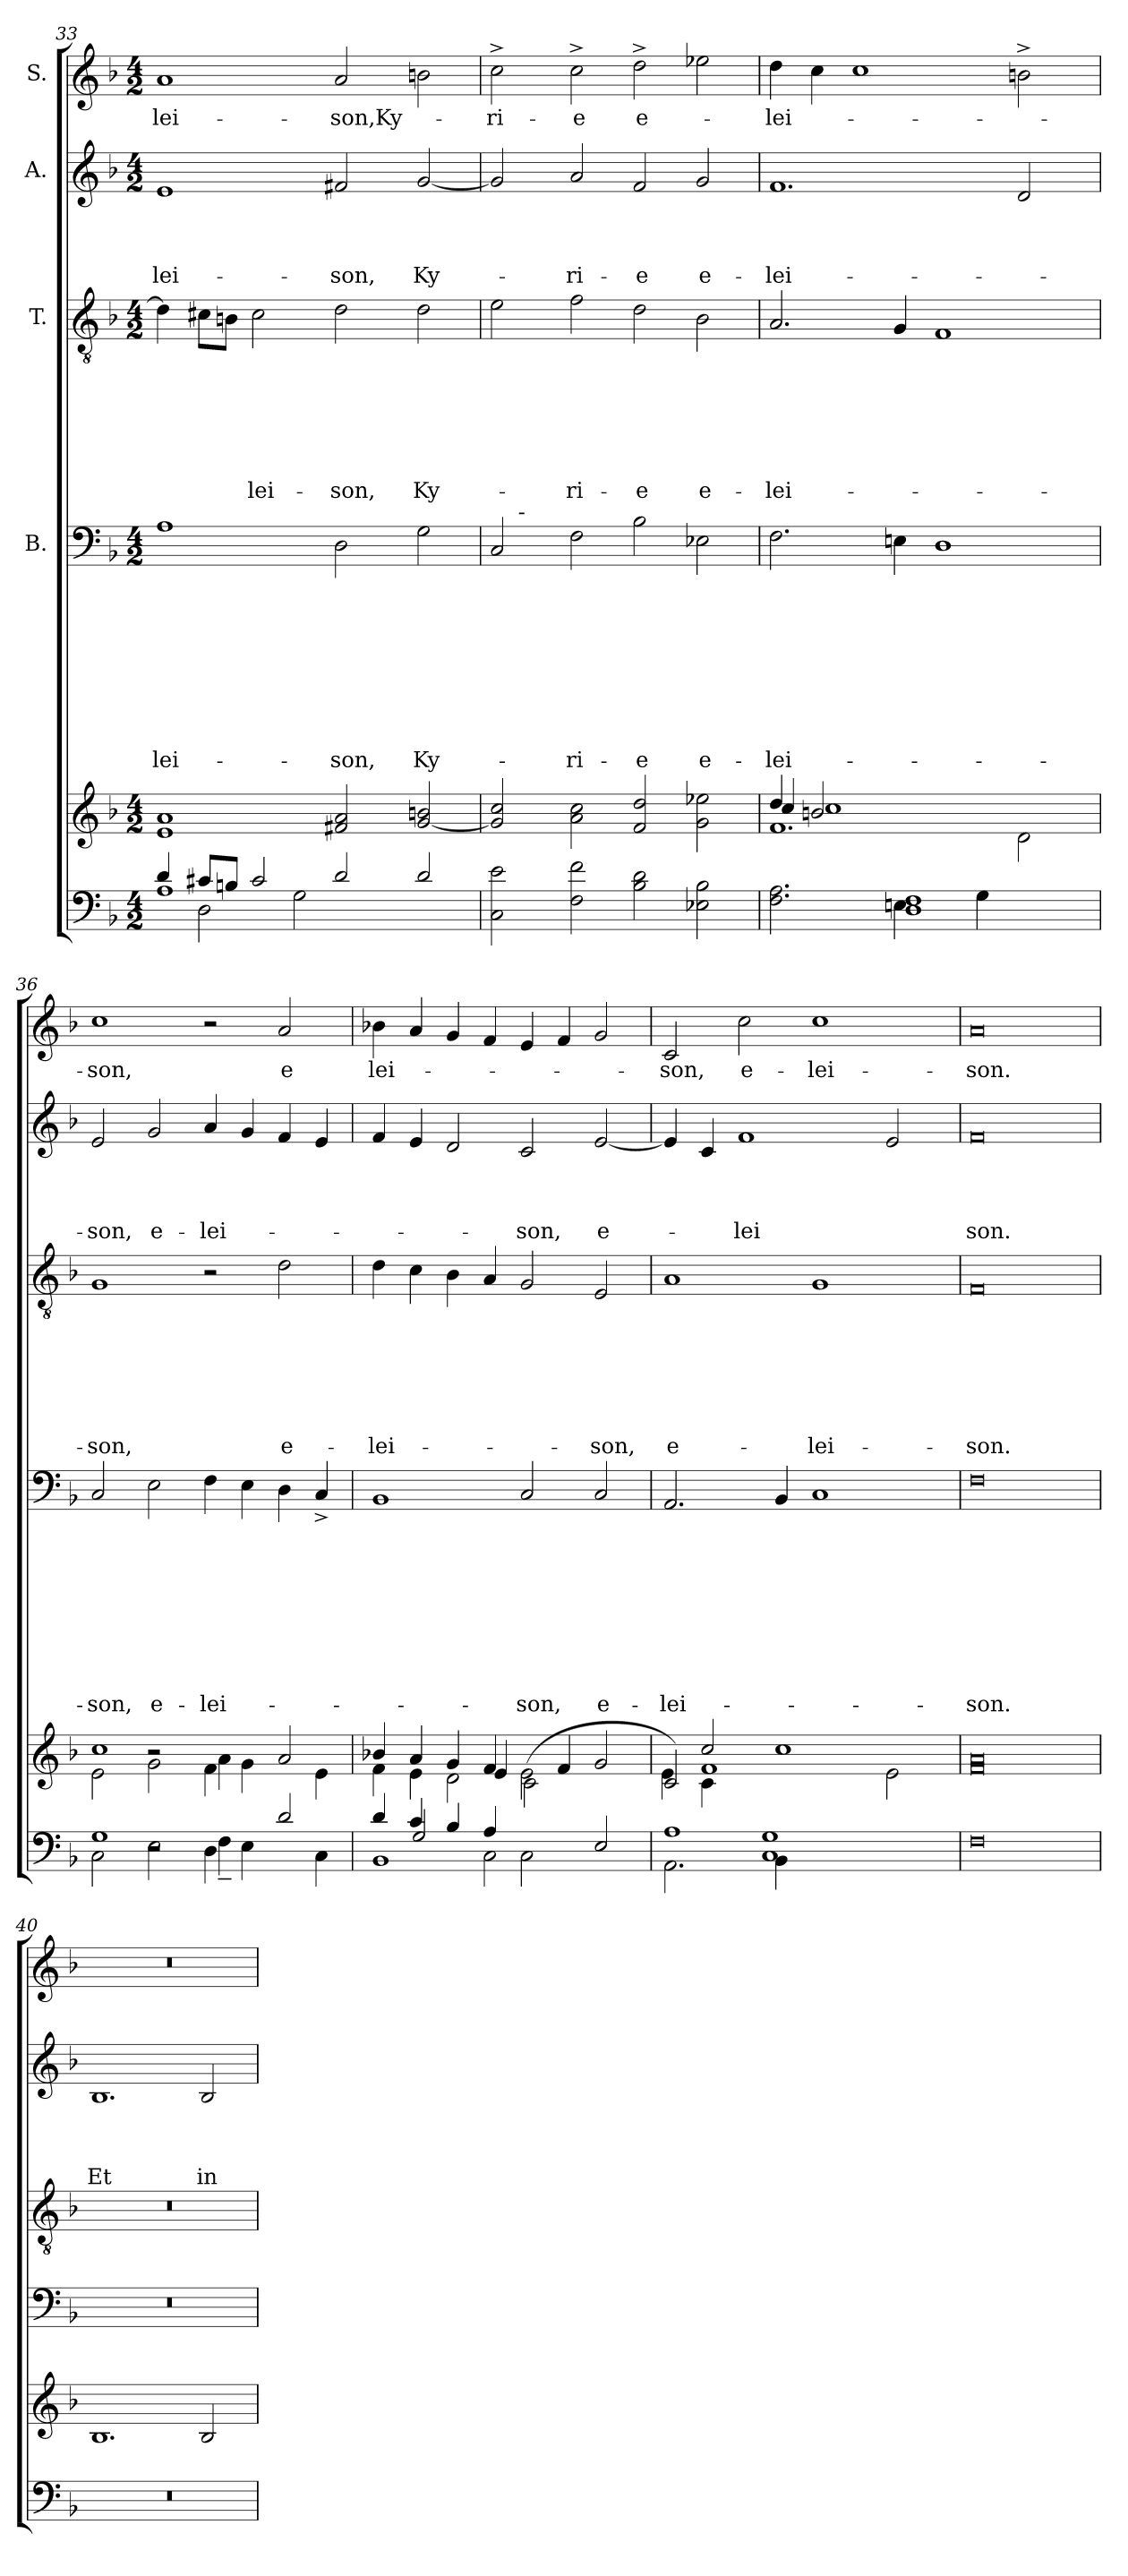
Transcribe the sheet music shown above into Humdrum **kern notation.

**kern	**kern	**kern	**text	**text	**text	**text	**text	**text	**text	**text	**text	**kern	**text	**text	**text	**text	**text	**text	**text	**kern	**text	**text	**text	**text	**kern	**text
*part5	*part5	*part4	*part4	*part4	*part4	*part4	*part4	*part4	*part4	*part4	*part4	*part3	*part3	*part3	*part3	*part3	*part3	*part3	*part3	*part2	*part2	*part2	*part2	*part2	*part1	*part1
*staff6	*staff5	*staff4	*staff4	*staff4	*staff4	*staff4	*staff4	*staff4	*staff4	*staff4	*staff4	*staff3	*staff3	*staff3	*staff3	*staff3	*staff3	*staff3	*staff3	*staff2	*staff2	*staff2	*staff2	*staff2	*staff1	*staff1
*	*	*I"B.	*	*	*	*	*	*	*	*	*	*I"T.	*	*	*	*	*	*	*	*I"A.	*	*	*	*	*I"S.	*
*clefF4	*clefG2	*clefF4	*	*	*	*	*	*	*	*	*	*clefGv2	*	*	*	*	*	*	*	*clefG2	*	*	*	*	*clefG2	*
*k[b-]	*k[b-]	*k[b-]	*	*	*	*	*	*	*	*	*	*k[b-]	*	*	*	*	*	*	*	*k[b-]	*	*	*	*	*k[b-]	*
*F:	*F:	*F:	*	*	*	*	*	*	*	*	*	*F:	*	*	*	*	*	*	*	*F:	*	*	*	*	*F:	*
*M4/2	*M4/2	*M4/2	*	*	*	*	*	*	*	*	*	*M4/2	*	*	*	*	*	*	*	*M4/2	*	*	*	*	*M4/2	*
=33	=33	=33	=33	=33	=33	=33	=33	=33	=33	=33	=33	=33	=33	=33	=33	=33	=33	=33	=33	=33	=33	=33	=33	=33	=33	=33
*^	*	*	*	*	*	*	*	*	*	*	*	*	*	*	*	*	*	*	*	*	*	*	*	*	*	*
*	*^	*	*	*	*	*	*	*	*	*	*	*	*	*	*	*	*	*	*	*	*	*	*	*	*	*	*
*	*	*^	*	*	*	*	*	*	*	*	*	*	*	*	*	*	*	*	*	*	*	*	*	*	*	*	*	*
!	!	!	!	!	!	!	!	!	!	!	!	!	!	!LO:LY:b	!	!	!	!	!	!	!	!	!	!	!	!	!LO:LY:b	!	!LO:LY:b
1A	4d/	4ryy	2.ryy	1e 1a	1A	.	.	.	.	.	.	.	.	-lei-	4d\]	.	.	.	.	.	.	.	1e	.	.	.	-lei-	1a	lei-
.	8c#X/L	2D\	.	.	.	.	.	.	.	.	.	.	.	.	8c#X\L	.	.	.	.	.	.	.	.	.	.	.	.	.	.
.	8Bn/J	.	.	.	.	.	.	.	.	.	.	.	.	.	8Bn\J	.	.	.	.	.	.	.	.	.	.	.	.	.	.
!	!	!	!	!	!	!	!	!	!	!	!	!	!	!	!	!	!	!	!	!	!	!LO:LY:b	!	!	!	!	!	!	!
.	2c#/	.	.	.	.	.	.	.	.	.	.	.	.	.	2c#\	.	.	.	.	.	.	-lei-	.	.	.	.	.	.	.
.	.	2.ryy	2G\	.	.	.	.	.	.	.	.	.	.	.	.	.	.	.	.	.	.	.	.	.	.	.	.	.	.
!	!	!	!	!	!	!	!	!	!	!	!	!	!	!LO:LY:b	!	!	!	!	!	!	!	!LO:LY:b	!	!	!	!	!LO:LY:b	!	!LO:LY:b
1ryy	2d/	.	.	2f#X/ 2a/	2D\	.	.	.	.	.	.	.	.	-son,	2d\	.	.	.	.	.	.	-son,	2f#X/	.	.	.	-son,	2a/	-son,Ky-
.	.	.	2.ryy	.	.	.	.	.	.	.	.	.	.	.	.	.	.	.	.	.	.	.	.	.	.	.	.	.	.
!	!	!	!	!	!	!	!	!	!	!	!	!	!	!LO:LY:b	!	!	!	!	!	!	!	!LO:LY:b	!	!	!	!	!LO:LY:b	!	!
.	2ryy	2d/	.	[<2g/ 2bn/	2G\	.	.	.	.	.	.	.	.	Ky-	2d\	.	.	.	.	.	.	Ky-	[<2g/	.	.	.	Ky-	2bn\	.
*	*	*v	*v	*	*	*	*	*	*	*	*	*	*	*	*	*	*	*	*	*	*	*	*	*	*	*	*	*	*
!!LO:LB:g=z
=34	=34	=34	=34	=34	=34	=34	=34	=34	=34	=34	=34	=34	=34	=34	=34	=34	=34	=34	=34	=34	=34	=34	=34	=34	=34	=34	=34	=34
!	!	!	!	!	!	!	!	!	!	!	!	!	!	!	!	!	!	!	!	!	!	!	!	!	!	!	!	!LO:LY:b
*v	*v	*v	*	*^	*	*	*	*	*	*	*	*	*	*	*	*	*	*	*	*	*	*	*	*	*	*	*	*
2C\ 2e\	2g/] 2cc/	2C/	8ryy	.	.	.	.	.	.	.	.	.	2e\	.	.	.	.	.	.	.	2g/]	.	.	.	.	2cc^>\	-ri-
!	!	!	!LO:TX:a:t=-	!	!	!	!	!	!	!	!	!	!	!	!	!	!	!	!	!	!	!	!	!	!	!	!
.	.	.	1...ryy	.	.	.	.	.	.	.	.	.	.	.	.	.	.	.	.	.	.	.	.	.	.	.	.
!	!	!	!	!	!	!	!	!	!	!	!	!LO:LY:b	!	!	!	!	!	!	!	!LO:LY:b	!	!	!	!	!LO:LY:b	!	!LO:LY:b
2F\ 2f\	2a\ 2cc\	2F\	.	.	.	.	.	.	.	.	.	-ri-	2f\	.	.	.	.	.	.	-ri-	2a/	.	.	.	-ri-	2cc^>\	-e
!	!	!	!	!	!	!	!	!	!	!	!	!LO:LY:b	!	!	!	!	!	!	!	!LO:LY:b	!	!	!	!	!LO:LY:b	!	!LO:LY:b
2B-\ 2d\	2f/ 2dd/	2B-\	.	.	.	.	.	.	.	.	.	-e	2d\	.	.	.	.	.	.	-e	2f/	.	.	.	-e	2dd^>\	e-
!	!	!	!	!	!	!	!	!	!	!	!	!LO:LY:b	!	!	!	!	!	!	!	!LO:LY:b	!	!	!	!	!LO:LY:b	!	!
2E-X\ 2B-\	2g\ 2ee-X\	2E-X\	.	.	.	.	.	.	.	.	.	e-	2B-\	.	.	.	.	.	.	e-	2g/	.	.	.	e-	2ee-X\	.
=35	=35	=35	=35	=35	=35	=35	=35	=35	=35	=35	=35	=35	=35	=35	=35	=35	=35	=35	=35	=35	=35	=35	=35	=35	=35	=35	=35
*^	*^	*	*	*	*	*	*	*	*	*	*	*	*	*	*	*	*	*	*	*	*	*	*	*	*	*	*
*	*^	*	*^	*	*	*	*	*	*	*	*	*	*	*	*	*	*	*	*	*	*	*	*	*	*	*	*	*	*
!	!	!	!	!	!	!	!	!	!	!	!	!	!	!	!	!LO:LY:b	!	!	!	!	!	!	!	!LO:LY:b	!	!	!	!	!LO:LY:b	!	!LO:LY:b
*	*	*	*	*	*	*v	*v	*	*	*	*	*	*	*	*	*	*	*	*	*	*	*	*	*	*	*	*	*	*	*	*
2.F\ 2.A\	2.ryy	2.ryy	1.f	4dd/	4cc/	2.F\	.	.	.	.	.	.	.	.	-lei-	2.A/	.	.	.	.	.	.	-lei-	1.f	.	.	.	-lei-	4dd\	-lei-
.	.	.	.	2bn/	1cc	.	.	.	.	.	.	.	.	.	.	.	.	.	.	.	.	.	.	.	.	.	.	.	4cc\	.
.	.	.	.	.	.	.	.	.	.	.	.	.	.	.	.	.	.	.	.	.	.	.	.	.	.	.	.	.	1cc	.
2ryy	4En\	1D 1F	.	1ryy	.	4En\	.	.	.	.	.	.	.	.	.	4G/	.	.	.	.	.	.	.	.	.	.	.	.	.	.
.	4ryy	.	.	.	.	1D	.	.	.	.	.	.	.	.	.	1F	.	.	.	.	.	.	.	.	.	.	.	.	.	.
4G\	2.ryy	.	.	.	4ryy	.	.	.	.	.	.	.	.	.	.	.	.	.	.	.	.	.	.	.	.	.	.	.	.	.
4ryy	.	.	2ryy	.	2d\	.	.	.	.	.	.	.	.	.	.	.	.	.	.	.	.	.	.	2d/	.	.	.	.	2bn^>\	.
4ryy	.	4ryy	.	4ryy	.	.	.	.	.	.	.	.	.	.	.	.	.	.	.	.	.	.	.	.	.	.	.	.	.	.
=36	=36	=36	=36	=36	=36	=36	=36	=36	=36	=36	=36	=36	=36	=36	=36	=36	=36	=36	=36	=36	=36	=36	=36	=36	=36	=36	=36	=36	=36	=36
!	!	!	!	!	!	!	!	!	!	!	!	!	!	!	!LO:LY:b	!	!	!	!	!	!	!	!LO:LY:b	!	!	!	!	!LO:LY:b	!	!LO:LY:b
1G	2C\	2ryy	1cc	2e\	2ryy	2C/	.	.	.	.	.	.	.	.	-son,	1G	.	.	.	.	.	.	-son,	2e/	.	.	.	-son,	1cc	-son,
!	!	!	!	!	!	!	!	!	!	!	!	!	!	!	!LO:LY:b	!	!	!	!	!	!	!	!	!	!	!	!	!LO:LY:b	!	!
.	2E\	2r	.	2g\	2r	2E\	.	.	.	.	.	.	.	.	e-	.	.	.	.	.	.	.	.	2g/	.	.	.	e-	.	.
!	!	!	!	!	!	!	!	!	!	!	!	!	!	!	!LO:LY:b	!	!	!	!	!	!	!	!	!	!	!	!	!LO:LY:b	!	!
4D\	4F~<\	4ryy	4f\	4a\	4ryy	4F\	.	.	.	.	.	.	.	.	-lei-	2r	.	.	.	.	.	.	.	4a/	.	.	.	-lei-	2r	.
2ryy	2.ryy	4E\	2ryy	2.ryy	4g\	4E\	.	.	.	.	.	.	.	.	.	.	.	.	.	.	.	.	.	4g/	.	.	.	.	.	.
!	!	!	!	!	!	!	!	!	!	!	!	!	!	!	!	!	!	!	!	!	!	!	!LO:LY:b	!	!	!	!	!	!	!LO:LY:b
.	.	2d/	.	.	2a/	4D\	.	.	.	.	.	.	.	.	.	2d\	.	.	.	.	.	.	e-	4f/	.	.	.	.	2a/	e
4C\	.	.	4e\	.	.	4C^</	.	.	.	.	.	.	.	.	.	.	.	.	.	.	.	.	.	4e/	.	.	.	.	.	.
=37	=37	=37	=37	=37	=37	=37	=37	=37	=37	=37	=37	=37	=37	=37	=37	=37	=37	=37	=37	=37	=37	=37	=37	=37	=37	=37	=37	=37	=37	=37
*	*	*^	*	*	*	*	*	*	*	*	*	*	*	*	*	*	*	*	*	*	*	*	*	*	*	*	*	*	*	*
!	!	!	!	!	!	!	!	!	!	!	!	!	!	!	!	!	!	!	!	!	!	!	!	!LO:LY:b	!	!	!	!	!	!	!LO:LY:b
1BB-	4d/	4ryy	2.ryy	4f\	4b-X/	2.ryy	1BB-	.	.	.	.	.	.	.	.	.	4d\	.	.	.	.	.	.	-lei-	4f/	.	.	.	.	4b-X\	lei-
.	4c/	2G/	.	4a/	4e\	.	.	.	.	.	.	.	.	.	.	.	4c\	.	.	.	.	.	.	.	4e/	.	.	.	.	4a/	.
.	4B-/	.	.	2d\	4g/	.	.	.	.	.	.	.	.	.	.	.	4B-\	.	.	.	.	.	.	.	2d/	.	.	.	.	4g/	.
.	4A/	2.ryy	2C\	.	4f/	4e/	.	.	.	.	.	.	.	.	.	.	4A/	.	.	.	.	.	.	.	.	.	.	.	.	4f/	.
!	!	!	!	!	!	!	!	!	!	!	!	!	!	!	!	!LO:LY:b	!	!	!	!	!	!	!	!	!	!	!	!	!LO:LY:b	!	!
1ryy	2C\	.	.	(<2e\	2c\	4ryy	2C/	.	.	.	.	.	.	.	.	-son,	2G/	.	.	.	.	.	.	.	2c/	.	.	.	-son,	4e/	.
.	.	.	2.ryy	.	.	4f/	.	.	.	.	.	.	.	.	.	.	.	.	.	.	.	.	.	.	.	.	.	.	.	4f/	.
!	!	!	!	!	!	!	!	!	!	!	!	!	!	!	!	!LO:LY:b	!	!	!	!	!	!	!	!LO:LY:b	!	!	!	!	!LO:LY:b	!	!
.	2ryy	2E/	.	2ryy	2ryy	2g/	2C/	.	.	.	.	.	.	.	.	e-	2E/	.	.	.	.	.	.	-son,	[<2e/	.	.	.	e-	2g/	.
*	*	*v	*v	*	*	*	*	*	*	*	*	*	*	*	*	*	*	*	*	*	*	*	*	*	*	*	*	*	*	*	*
=38	=38	=38	=38	=38	=38	=38	=38	=38	=38	=38	=38	=38	=38	=38	=38	=38	=38	=38	=38	=38	=38	=38	=38	=38	=38	=38	=38	=38	=38	=38
*	*	*	*	*	*^	*	*	*	*	*	*	*	*	*	*	*	*	*	*	*	*	*	*	*	*	*	*	*	*	*
!	!	!	!	!	!	!	!	!	!	!	!	!	!	!	!	!LO:LY:b	!	!	!	!	!	!	!	!LO:LY:b:rj	!	!	!	!	!	!	!LO:LY:b
1A	2.AA\	2.ryy	2c/)	4e\	4ryy	4ryy	2.AA/	.	.	.	.	.	.	.	.	-lei-	1A	.	.	.	.	.	.	e-	4e/]	.	.	.	.	2c/	-son,
.	.	.	.	4c\	1f	2cc/	.	.	.	.	.	.	.	.	.	.	.	.	.	.	.	.	.	.	4c/	.	.	.	.	.	.
!	!	!	!	!	!	!	!	!	!	!	!	!	!	!	!	!	!	!	!	!	!	!	!	!	!	!	!	!	!LO:LY:b	!	!LO:LY:b
.	.	.	1.ryy	1.ryy	.	.	.	.	.	.	.	.	.	.	.	.	.	.	.	.	.	.	.	.	1f	.	.	.	-lei	2cc\	e-
.	4BB-\	1C 1G	.	.	.	1cc	4BB-/	.	.	.	.	.	.	.	.	.	.	.	.	.	.	.	.	.	.	.	.	.	.	.	.
!	!	!	!	!	!	!	!	!	!	!	!	!	!	!	!	!	!	!	!	!	!	!	!	!LO:LY:b	!	!	!	!	!	!	!LO:LY:b
4ryy	4ryy	.	.	.	.	.	1C	.	.	.	.	.	.	.	.	.	1G	.	.	.	.	.	.	-lei-	.	.	.	.	.	1cc	-lei-
2.ryy	2.ryy	.	.	.	4ryy	.	.	.	.	.	.	.	.	.	.	.	.	.	.	.	.	.	.	.	.	.	.	.	.	.	.
.	.	.	.	.	2e\	.	.	.	.	.	.	.	.	.	.	.	.	.	.	.	.	.	.	.	2e/	.	.	.	.	.	.
.	.	4ryy	.	.	.	4ryy	.	.	.	.	.	.	.	.	.	.	.	.	.	.	.	.	.	.	.	.	.	.	.	.	.
=39	=39	=39	=39	=39	=39	=39	=39	=39	=39	=39	=39	=39	=39	=39	=39	=39	=39	=39	=39	=39	=39	=39	=39	=39	=39	=39	=39	=39	=39	=39	=39
!	!	!	!	!	!	!	!	!	!	!	!	!	!	!	!	!LO:LY:b	!	!	!	!	!	!	!	!LO:LY:b	!	!	!	!	!LO:LY:b	!	!LO:LY:b
*v	*v	*v	*	*	*	*	*	*	*	*	*	*	*	*	*	*	*	*	*	*	*	*	*	*	*	*	*	*	*	*	*
*	*v	*v	*v	*v	*	*	*	*	*	*	*	*	*	*	*	*	*	*	*	*	*	*	*	*	*	*	*	*	*
0F	0f 0a	0F	.	.	.	.	.	.	.	.	-son.	0F	.	.	.	.	.	.	-son.	0f	.	.	.	son.	0a	-son.
!!LO:PB:g=z
=40!	=40!	=40!	=40!	=40!	=40!	=40!	=40!	=40!	=40!	=40!	=40!	=40!	=40!	=40!	=40!	=40!	=40!	=40!	=40!	=40!	=40!	=40!	=40!	=40!	=40!	=40!
!LO:N:vis=1	!	!LO:N:vis=1	!	!	!	!	!	!	!	!	!	!LO:N:vis=1	!	!	!	!	!	!	!	!	!	!	!	!LO:LY:b	!LO:N:vis=1	!
0r	1.B-	0r	.	.	.	.	.	.	.	.	.	0r	.	.	.	.	.	.	.	1.B-	.	.	.	Et	0r	.
!	!	!	!	!	!	!	!	!	!	!	!	!	!	!	!	!	!	!	!	!	!	!	!	!LO:LY:b	!	!
.	2B-/	.	.	.	.	.	.	.	.	.	.	.	.	.	.	.	.	.	.	2B-/	.	.	.	in	.	.
=	=	=	=	=	=	=	=	=	=	=	=	=	=	=	=	=	=	=	=	=	=	=	=	=	=	=
*-	*-	*-	*-	*-	*-	*-	*-	*-	*-	*-	*-	*-	*-	*-	*-	*-	*-	*-	*-	*-	*-	*-	*-	*-	*-	*-
